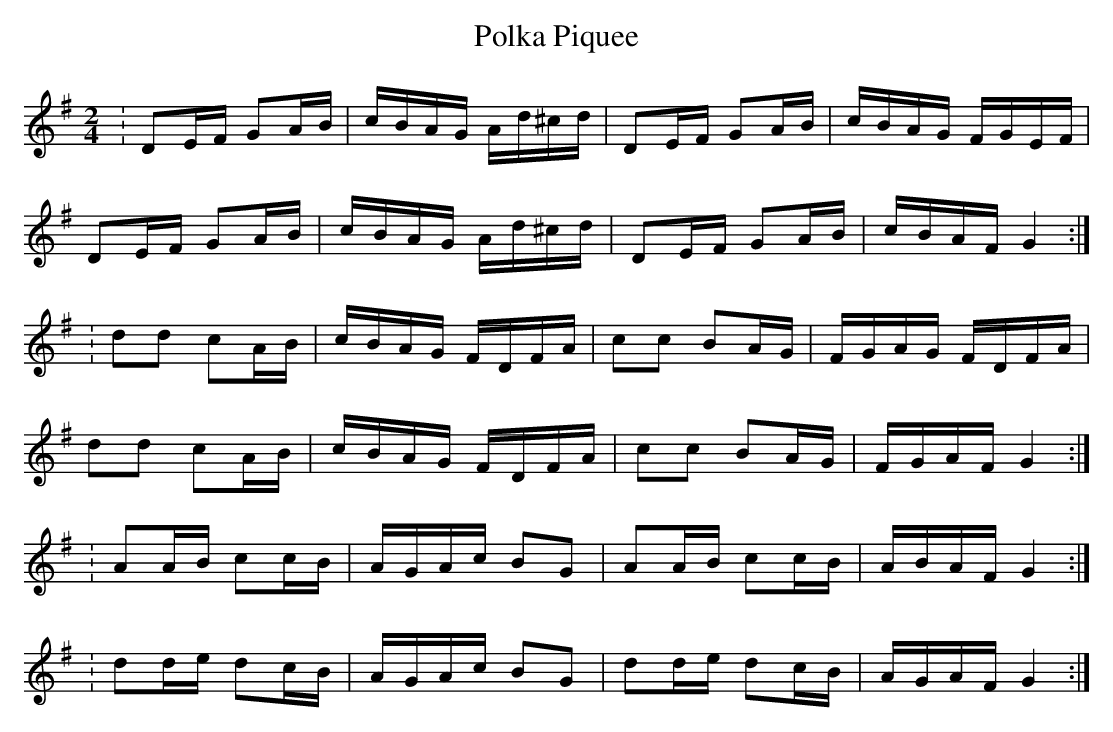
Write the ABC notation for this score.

X:1
T:Polka Piquee
L:1/16
M:2/4
K:G major
:D2EF G2AB|cBAG Ad^cd|D2EF G2AB|cBAG FGEF|
D2EF G2AB|cBAG Ad^cd|D2EF G2AB|cBAF G4:|
:d2d2 c2AB|cBAG FDFA|c2c2 B2AG|FGAG FDFA|
d2d2 c2AB|cBAG FDFA|c2c2 B2AG|FGAF G4:|
:A2AB c2cB|AGAc B2G2|A2AB c2cB|ABAF G4:|
:d2de d2cB|AGAc B2G2|d2de d2cB|AGAF G4:|
